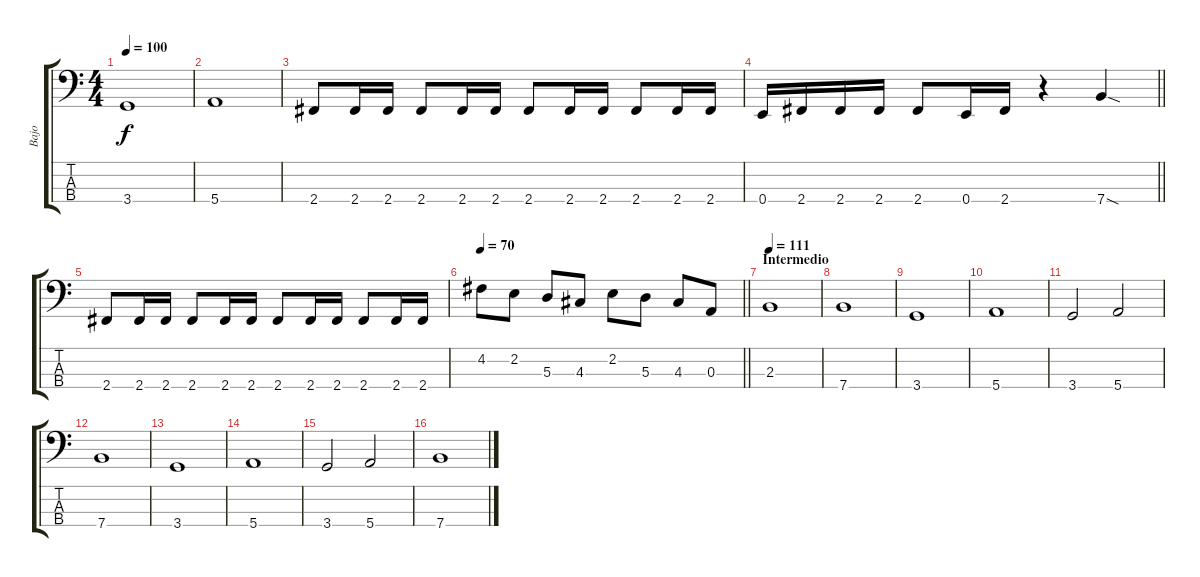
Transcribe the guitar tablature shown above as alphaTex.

\track ("Bajo" "Bajo") {instrument electricbassfinger}
\staff {score tabs}
\tuning (G2 D2 A1 E1) {hide}
\ts (4 4)
\tempo 100
\clef f4
\ks c
3.4.1{dy f} |
5.4.1 |
2.4.8 2.4.16 2.4.16 2.4.8 2.4.16 2.4.16 2.4.8 2.4.16 2.4.16 2.4.8 2.4.16 2.4.16 |
\barLineRight lightlight
0.4.16 2.4.16 2.4.16 2.4.16 2.4.8 0.4.16 2.4.16 r.4 7.4{sod}.4 |
2.4.8 2.4.16 2.4.16 2.4.8 2.4.16 2.4.16 2.4.8 2.4.16 2.4.16 2.4.8 2.4.16 2.4.16 |
\tempo 70
\barLineRight lightlight
4.2.8 2.2.8 5.3.8 4.3.8 2.2.8 5.3.8 4.3.8 0.3.8 |
\section ("" "Intermedio")
\tempo 111
2.3.1 |
7.4.1 |
3.4.1 |
5.4.1 |
3.4.2 5.4.2 |
7.4.1 |
3.4.1 |
5.4.1 |
3.4.2 5.4.2 |
7.4.1
